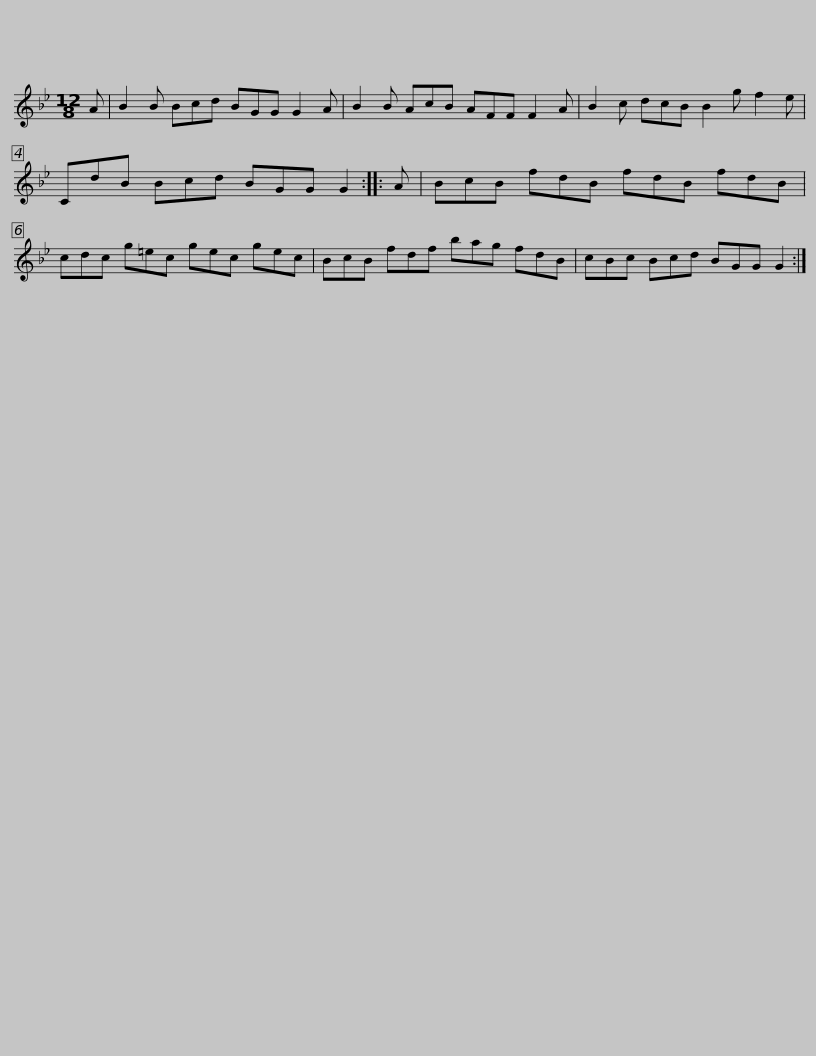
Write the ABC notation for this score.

X:1
L:1/8
M:12/8
I:linebreak $
K:Gmin
V:1 treble
V:1
 A | B2 B Bcd BGG G2 A | B2 B AcB AFF F2 A | B2 c dcB B2 g f2 e | CdB Bcd BGG G2 ::$ %5
 A | BcB fdB fdB fdB | cdc g=ec gec gec | BcB fdf bag fdB |$ cBc Bcd BGG G2 :| %10
